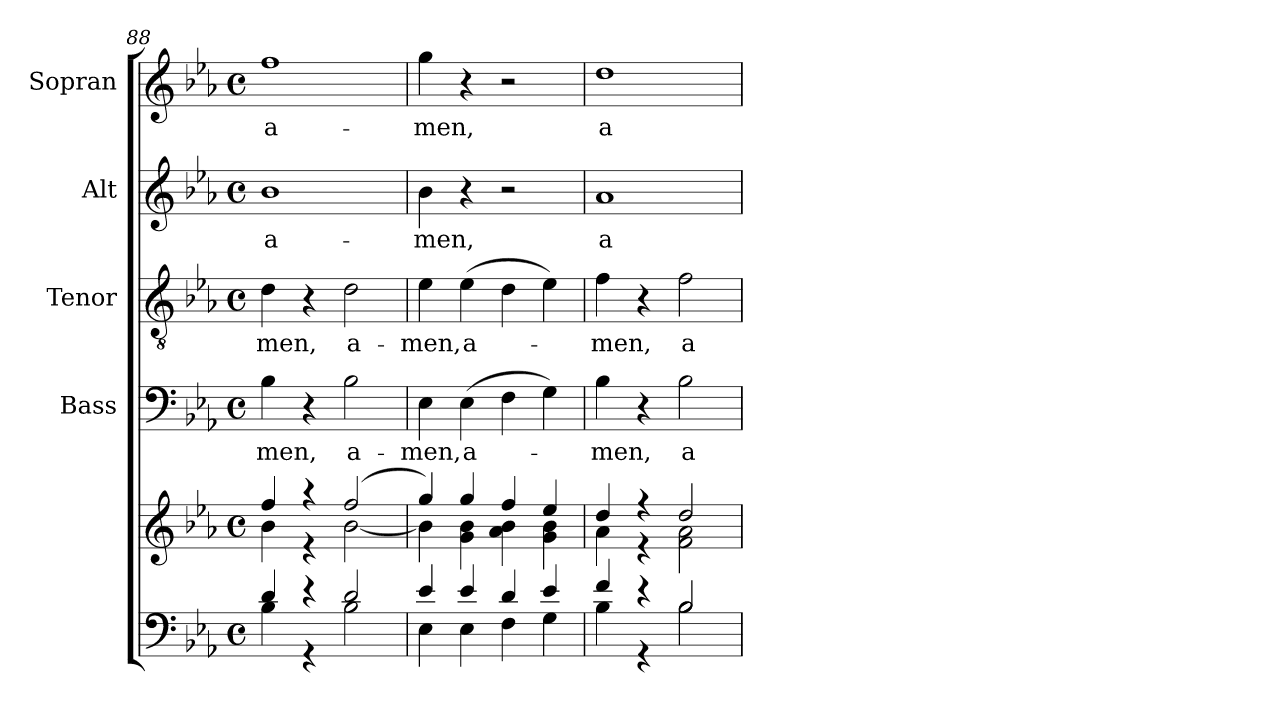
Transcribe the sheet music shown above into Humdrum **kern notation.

**kern	**kern	**kern	**text	**kern	**text	**kern	**text	**kern	**text
*part5	*part5	*part4	*part4	*part3	*part3	*part2	*part2	*part1	*part1
*staff6	*staff5	*staff4	*staff4	*staff3	*staff3	*staff2	*staff2	*staff1	*staff1
*	*	*I"Bass	*	*I"Tenor	*	*I"Alt	*	*I"Sopran	*
*	*	*I'B.	*	*I'T.	*	*I'A.	*	*I'S.	*
*clefF4	*clefG2	*clefF4	*	*clefGv2	*	*clefG2	*	*clefG2	*
*k[b-e-a-]	*k[b-e-a-]	*k[b-e-a-]	*	*k[b-e-a-]	*	*k[b-e-a-]	*	*k[b-e-a-]	*
*E-:	*E-:	*E-:	*	*E-:	*	*E-:	*	*E-:	*
*M4/4	*M4/4	*M4/4	*	*M4/4	*	*M4/4	*	*M4/4	*
*met(c)	*met(c)	*met(c)	*	*met(c)	*	*met(c)	*	*met(c)	*
=88	=88	=88	=88	=88	=88	=88	=88	=88	=88
*^	*^	*	*	*	*	*	*	*	*
!	!	!	!	!	!LO:LY:b	!	!LO:LY:b	!	!LO:LY:b	!	!LO:LY:b
4d/	4B-\	4ff/	4b-\	4B-\	-men,	4d\	-men,	1b-	a-	1ff	a-
4r	4r	4r	4r	4r	.	4r	.	.	.	.	.
!	!	!	!	!	!LO:LY:b	!	!LO:LY:b	!	!	!	!
2d/	2B-\	(2ff/	[<2b-\	2B-\	a-	2d\	a-	.	.	.	.
=89	=89	=89	=89	=89	=89	=89	=89	=89	=89	=89	=89
!	!	!	!	!	!LO:LY:b	!	!LO:LY:b	!	!LO:LY:b	!	!LO:LY:b
4e-/	4E-\	4gg/)	4b-\]	4E-\	-men,	4e-\	-men,	4b-\	-men,	4gg\	-men,
!	!	!	!	!	!LO:LY:b	!	!LO:LY:b	!	!	!	!
4e-/	4E-\	4gg/	4g\ 4b-\	(>4E-\	a-	(>4e-\	a-	4r	.	4r	.
4d/	4F\	4ff/	4a-\ 4b-\	4F\	.	4d\	.	2r	.	2r	.
4e-/	4G\	4ee-/	4g\ 4b-\	4G\)	.	4e-\)	.	.	.	.	.
=90	=90	=90	=90	=90	=90	=90	=90	=90	=90	=90	=90
!	!	!	!	!	!LO:LY:b	!	!LO:LY:b	!	!LO:LY:b	!	!LO:LY:b
4f/	4B-\	4dd/	4a-\	4B-\	-men,	4f\	-men,	1a-	a-	1dd	a-
4r	4r	4r	4r	4r	.	4r	.	.	.	.	.
!	!	!	!	!	!LO:LY:b	!	!LO:LY:b	!	!	!	!
2B-/	2B-\	2dd/	2f\ 2a-\	2B-\	a-	2f\	a-	.	.	.	.
*v	*v	*	*	*	*	*	*	*	*	*	*
*	*v	*v	*	*	*	*	*	*	*	*
=	=	=	=	=	=	=	=	=	=
*-	*-	*-	*-	*-	*-	*-	*-	*-	*-
